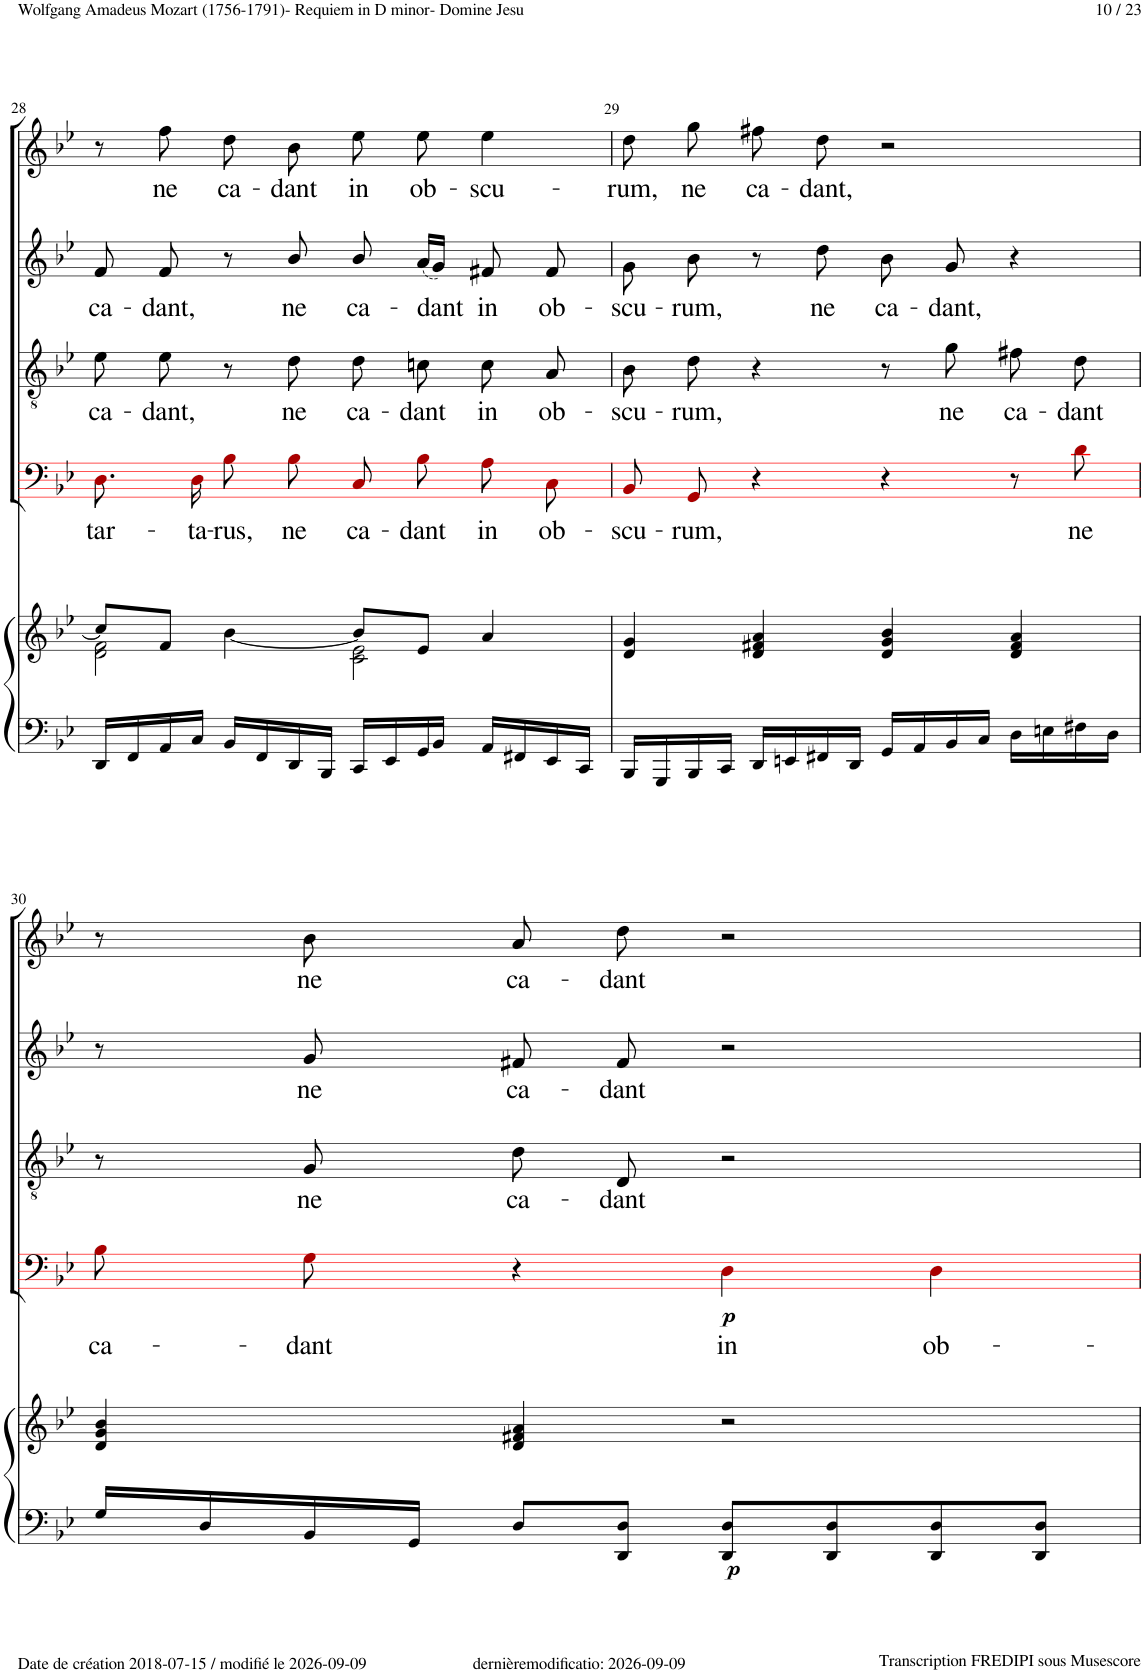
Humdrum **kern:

**kern	**kern	**dynam	**kern	**text	**dynam	**kern	**text	**kern	**text	**kern	**text
*part5	*part5	*part5	*part4	*part4	*part4	*part3	*part3	*part2	*part2	*part1	*part1
*staff6	*staff5	*staff5/6	*staff4	*staff4	*staff4	*staff3	*staff3	*staff2	*staff2	*staff1	*staff1
*I"Piano	*	*	*I"Bass	*	*	*I"Tenor	*	*I"Alto	*	*I"Soprano	*
*I'Pno	*	*	*	*	*	*	*	*	*	*	*
!!LO:PB:g=z
*clefF4	*clefG2	*	*clefF4	*	*	*clefGv2	*	*clefG2	*	*clefG2	*
*	*	*	*ITrd8c14	*	*	*	*	*	*	*	*
*k[b-e-]	*k[b-e-]	*	*k[b-e-]	*	*	*k[b-e-]	*	*k[b-e-]	*	*k[b-e-]	*
*M4/4	*M4/4	*	*M4/4	*	*	*M4/4	*	*M4/4	*	*M4/4	*
*met(c)	*met(c)	*	*met(c)	*	*	*met(c)	*	*met(c)	*	*met(c)	*
=28	=28	=28	=28	=28	=28	=28	=28	=28	=28	=28	=28
*	*^	*	*	*	*	*	*	*	*	*	*
!	!	!	!	!	!LO:LY:b	!	!	!LO:LY:b	!	!LO:LY:b	!	!
16DD/LL	8cc/L]	2d\ 2f\	.	8.D!i\L	tar-	.	8e-!\L	ca-	8f!/	ca-	8r	.
16FF/	.	.	.	.	.	.	.	.	.	.	.	.
!	!	!	!	!	!	!	!	!LO:LY:b	!	!LO:LY:b	!	!LO:LY:b
16AA/	8f/J	.	.	.	.	.	8e-!\J	-dant,	8f!/	-dant,	8ff!\	ne
!	!	!	!	!	!LO:LY:b	!	!	!	!	!	!	!
16C/JJ	.	.	.	16D!i\Jk	-ta-	.	.	.	.	.	.	.
!	!	!	!	!	!LO:LY:b	!	!	!	!	!	!	!LO:LY:b
16BB-/LL	[4b-\	.	.	8B-!i\L	-rus,	.	8r	.	8r	.	8dd!\L	ca-
16FF/	.	.	.	.	.	.	.	.	.	.	.	.
!	!	!	!	!	!LO:LY:b	!	!	!LO:LY:b	!	!LO:LY:b	!	!LO:LY:b
16DD/	.	.	.	8B-!i\J	ne	.	8d!\	ne	8b-!/	ne	8b-!\J	-dant
16BBB-/JJ	.	.	.	.	.	.	.	.	.	.	.	.
!	!	!	!	!	!LO:LY:b	!	!	!LO:LY:b	!	!LO:LY:b	!	!LO:LY:b
16CC/LL	8b-/L]	2c\ 2e-\	.	8C!i\L	ca-	.	8d!\L	ca-	8b-!/	ca-	8ee-!\L	in
16EE-/	.	.	.	.	.	.	.	.	.	.	.	.
!	!	!	!	!	!LO:LY:b	!	!	!LO:LY:b	!	!LO:LY:b	!	!LO:LY:b
16GG/	8e-/J	.	.	8B-!i\J	-dant	.	8cn!\J	-dant	(16a!/LL	-dant	8ee-!\J	ob-
16BB-/JJ	.	.	.	.	.	.	.	.	16g!/JJ)	.	.	.
!	!	!	!	!	!LO:LY:b	!	!	!LO:LY:b	!	!LO:LY:b	!	!LO:LY:b
16AA/LL	4a/	.	.	8A!i\L	in	.	8c!\L	in	8f#X!/	in	4ee-!\	-scu-
16FF#X/	.	.	.	.	.	.	.	.	.	.	.	.
!	!	!	!	!	!LO:LY:b	!	!	!LO:LY:b	!	!LO:LY:b	!	!
16EE-/	.	.	.	8C!i\J	ob-	.	8A!\J	ob-	8f#!/	ob-	.	.
16CC/JJ	.	.	.	.	.	.	.	.	.	.	.	.
*	*v	*v	*	*	*	*	*	*	*	*	*	*
=29	=29	=29	=29	=29	=29	=29	=29	=29	=29	=29	=29
!	!	!	!	!LO:LY:b	!	!	!LO:LY:b	!	!LO:LY:b	!	!LO:LY:b
16BBB-/LL	4d/ 4g/	.	8BB-!i/L	-scu-	.	8B-!\L	-scu-	8g!\	-scu-	8dd!\L	-rum,
16GGG/	.	.	.	.	.	.	.	.	.	.	.
!	!	!	!	!LO:LY:b	!	!	!LO:LY:b	!	!LO:LY:b	!	!LO:LY:b
16BBB-/	.	.	8GG!i/J	-rum,	.	8d!\J	-rum,	8b-!\	-rum,	8gg!\J	ne
16CC/JJ	.	.	.	.	.	.	.	.	.	.	.
!	!	!	!	!	!	!	!	!	!	!	!LO:LY:b
16DD/LL	4d/ 4f#X/ 4a/	.	4r	.	.	4r	.	8r	.	8ff#X!\L	ca-
16EEn/	.	.	.	.	.	.	.	.	.	.	.
!	!	!	!	!	!	!	!	!	!LO:LY:b	!	!LO:LY:b
16FF#X/	.	.	.	.	.	.	.	8dd!\	ne	8dd!\J	-dant,
16DD/JJ	.	.	.	.	.	.	.	.	.	.	.
!	!	!	!	!	!	!	!	!	!LO:LY:b	!	!
16GG/LL	4d/ 4g/ 4b-/	.	4r	.	.	8r	.	8b-!\	ca-	2r	.
16AA/	.	.	.	.	.	.	.	.	.	.	.
!	!	!	!	!	!	!	!LO:LY:b	!	!LO:LY:b	!	!
16BB-/	.	.	.	.	.	8g!\	ne	8g!/	-dant,	.	.
16C/JJ	.	.	.	.	.	.	.	.	.	.	.
!	!	!	!	!	!	!	!LO:LY:b	!	!	!	!
16D\LL	4d/ 4f#/ 4a/	.	8r	.	.	8f#X!\L	ca-	4r	.	.	.
16En\	.	.	.	.	.	.	.	.	.	.	.
!	!	!	!	!LO:LY:b	!	!	!LO:LY:b	!	!	!	!
16F#X\	.	.	8d!i\	ne	.	8d!\J	-dant	.	.	.	.
16D\JJ	.	.	.	.	.	.	.	.	.	.	.
!!LO:LB:g=z
=30	=30	=30	=30	=30	=30	=30	=30	=30	=30	=30	=30
!	!	!	!	!LO:LY:b	!	!	!	!	!	!	!
16G/LL	4d/ 4g/ 4b-/	.	8B-!i\L	ca-	.	8r	.	8r	.	8r	.
16D/	.	.	.	.	.	.	.	.	.	.	.
!	!	!	!	!LO:LY:b	!	!	!LO:LY:b	!	!LO:LY:b	!	!LO:LY:b
16BB-/	.	.	8G!i\J	-dant	.	8G!/	ne	8g!/	ne	8b-!\	ne
16GG/JJ	.	.	.	.	.	.	.	.	.	.	.
!	!	!	!	!	!	!	!LO:LY:b	!	!LO:LY:b	!	!LO:LY:b
8D/L	4d/ 4f#X/ 4a/	.	4r	.	.	8d!/L	ca-	8f#X!/	ca-	8a!\L	ca-
!	!	!	!	!	!	!	!LO:LY:b	!	!LO:LY:b	!	!LO:LY:b
8DD/ 8D/J	.	.	.	.	.	8D!/J	-dant	8f#!/	-dant	8dd!\J	-dant
!	!	!LO:DY:b=2	!	!LO:LY:b	!LO:DY:b	!	!	!	!	!	!
8DD/ 8D/L	2r	p	4D!i\	in	p	2r	.	2r	.	2r	.
8DD/ 8D/	.	.	.	.	.	.	.	.	.	.	.
!	!	!	!	!LO:LY:b	!	!	!	!	!	!	!
8DD/ 8D/	.	.	4D!i\	ob-	.	.	.	.	.	.	.
8DD/ 8D/J	.	.	.	.	.	.	.	.	.	.	.
=	=	=	=	=	=	=	=	=	=	=	=
*-	*-	*-	*-	*-	*-	*-	*-	*-	*-	*-	*-
